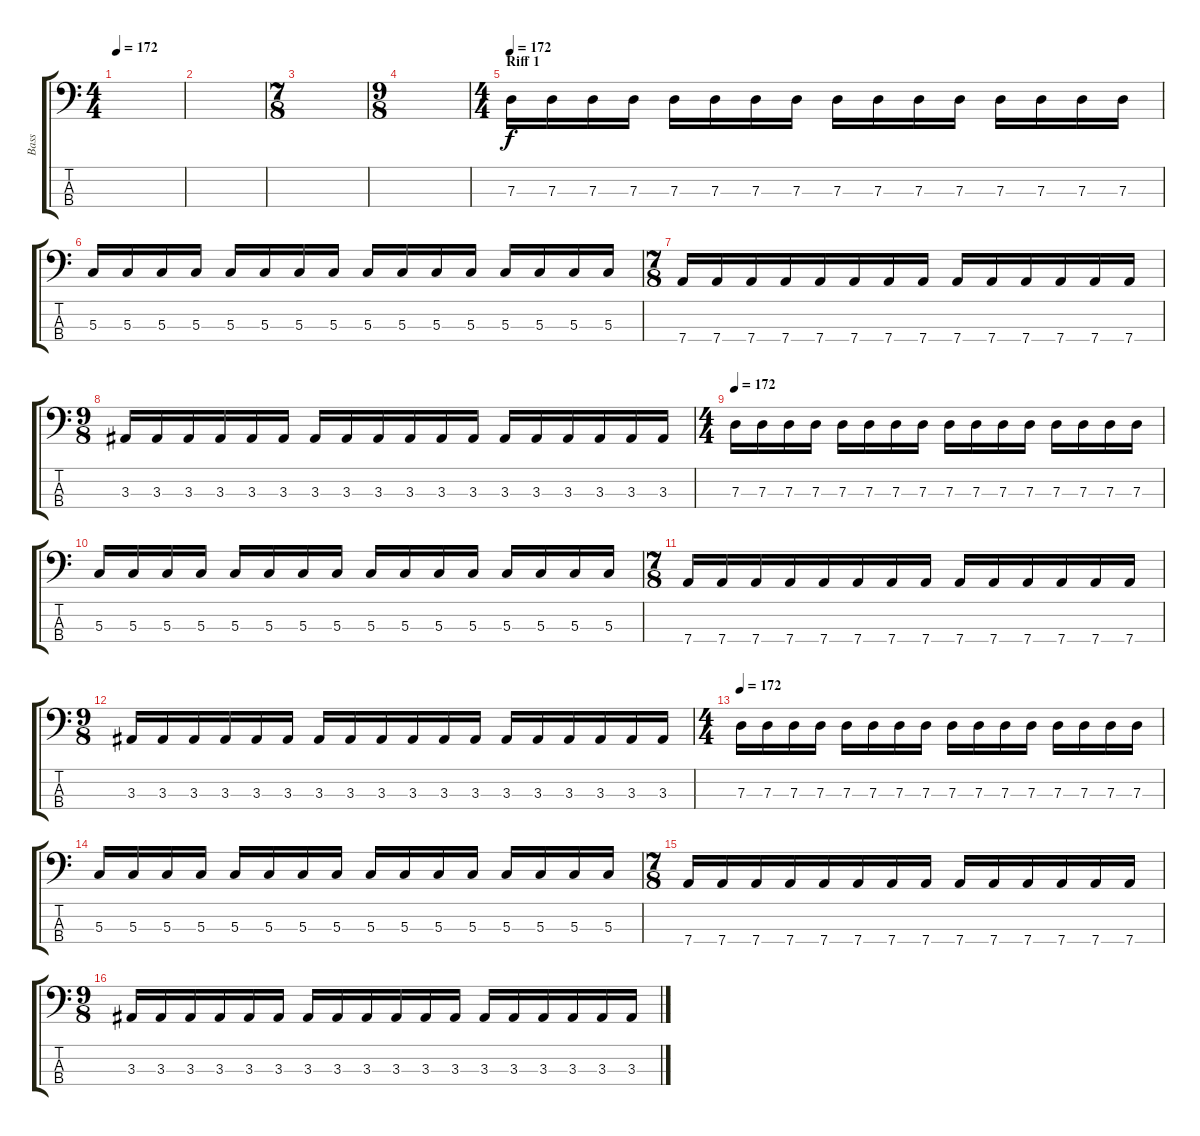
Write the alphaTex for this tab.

\track ("Bass" "Bass") {instrument electricbassfinger}
\staff {score tabs}
\tuning (F2 C2 G1 D1) {hide}
\ts (4 4)
\tempo 172
\clef f4
\ks c
|
|
\ts (7 8)
|
\ts (9 8)
|
\ts (4 4)
\section ("" "Riff 1")
\tempo 172
7.3.16 7.3.16 7.3.16 7.3.16 7.3.16 7.3.16 7.3.16 7.3.16 7.3.16 7.3.16 7.3.16 7.3.16 7.3.16 7.3.16 7.3.16 7.3.16 |
5.3.16 5.3.16 5.3.16 5.3.16 5.3.16 5.3.16 5.3.16 5.3.16 5.3.16 5.3.16 5.3.16 5.3.16 5.3.16 5.3.16 5.3.16 5.3.16 |
\ts (7 8)
7.4.16 7.4.16 7.4.16 7.4.16 7.4.16 7.4.16 7.4.16 7.4.16 7.4.16 7.4.16 7.4.16 7.4.16 7.4.16 7.4.16 |
\ts (9 8)
3.3.16 3.3.16 3.3.16 3.3.16 3.3.16 3.3.16 3.3.16 3.3.16 3.3.16 3.3.16 3.3.16 3.3.16 3.3.16 3.3.16 3.3.16 3.3.16 3.3.16 3.3.16 |
\ts (4 4)
\tempo 172
7.3.16 7.3.16 7.3.16 7.3.16 7.3.16 7.3.16 7.3.16 7.3.16 7.3.16 7.3.16 7.3.16 7.3.16 7.3.16 7.3.16 7.3.16 7.3.16 |
5.3.16 5.3.16 5.3.16 5.3.16 5.3.16 5.3.16 5.3.16 5.3.16 5.3.16 5.3.16 5.3.16 5.3.16 5.3.16 5.3.16 5.3.16 5.3.16 |
\ts (7 8)
7.4.16 7.4.16 7.4.16 7.4.16 7.4.16 7.4.16 7.4.16 7.4.16 7.4.16 7.4.16 7.4.16 7.4.16 7.4.16 7.4.16 |
\ts (9 8)
3.3.16 3.3.16 3.3.16 3.3.16 3.3.16 3.3.16 3.3.16 3.3.16 3.3.16 3.3.16 3.3.16 3.3.16 3.3.16 3.3.16 3.3.16 3.3.16 3.3.16 3.3.16 |
\ts (4 4)
\tempo 172
7.3.16 7.3.16 7.3.16 7.3.16 7.3.16 7.3.16 7.3.16 7.3.16 7.3.16 7.3.16 7.3.16 7.3.16 7.3.16 7.3.16 7.3.16 7.3.16 |
5.3.16 5.3.16 5.3.16 5.3.16 5.3.16 5.3.16 5.3.16 5.3.16 5.3.16 5.3.16 5.3.16 5.3.16 5.3.16 5.3.16 5.3.16 5.3.16 |
\ts (7 8)
7.4.16 7.4.16 7.4.16 7.4.16 7.4.16 7.4.16 7.4.16 7.4.16 7.4.16 7.4.16 7.4.16 7.4.16 7.4.16 7.4.16 |
\ts (9 8)
3.3.16 3.3.16 3.3.16 3.3.16 3.3.16 3.3.16 3.3.16 3.3.16 3.3.16 3.3.16 3.3.16 3.3.16 3.3.16 3.3.16 3.3.16 3.3.16 3.3.16 3.3.16
